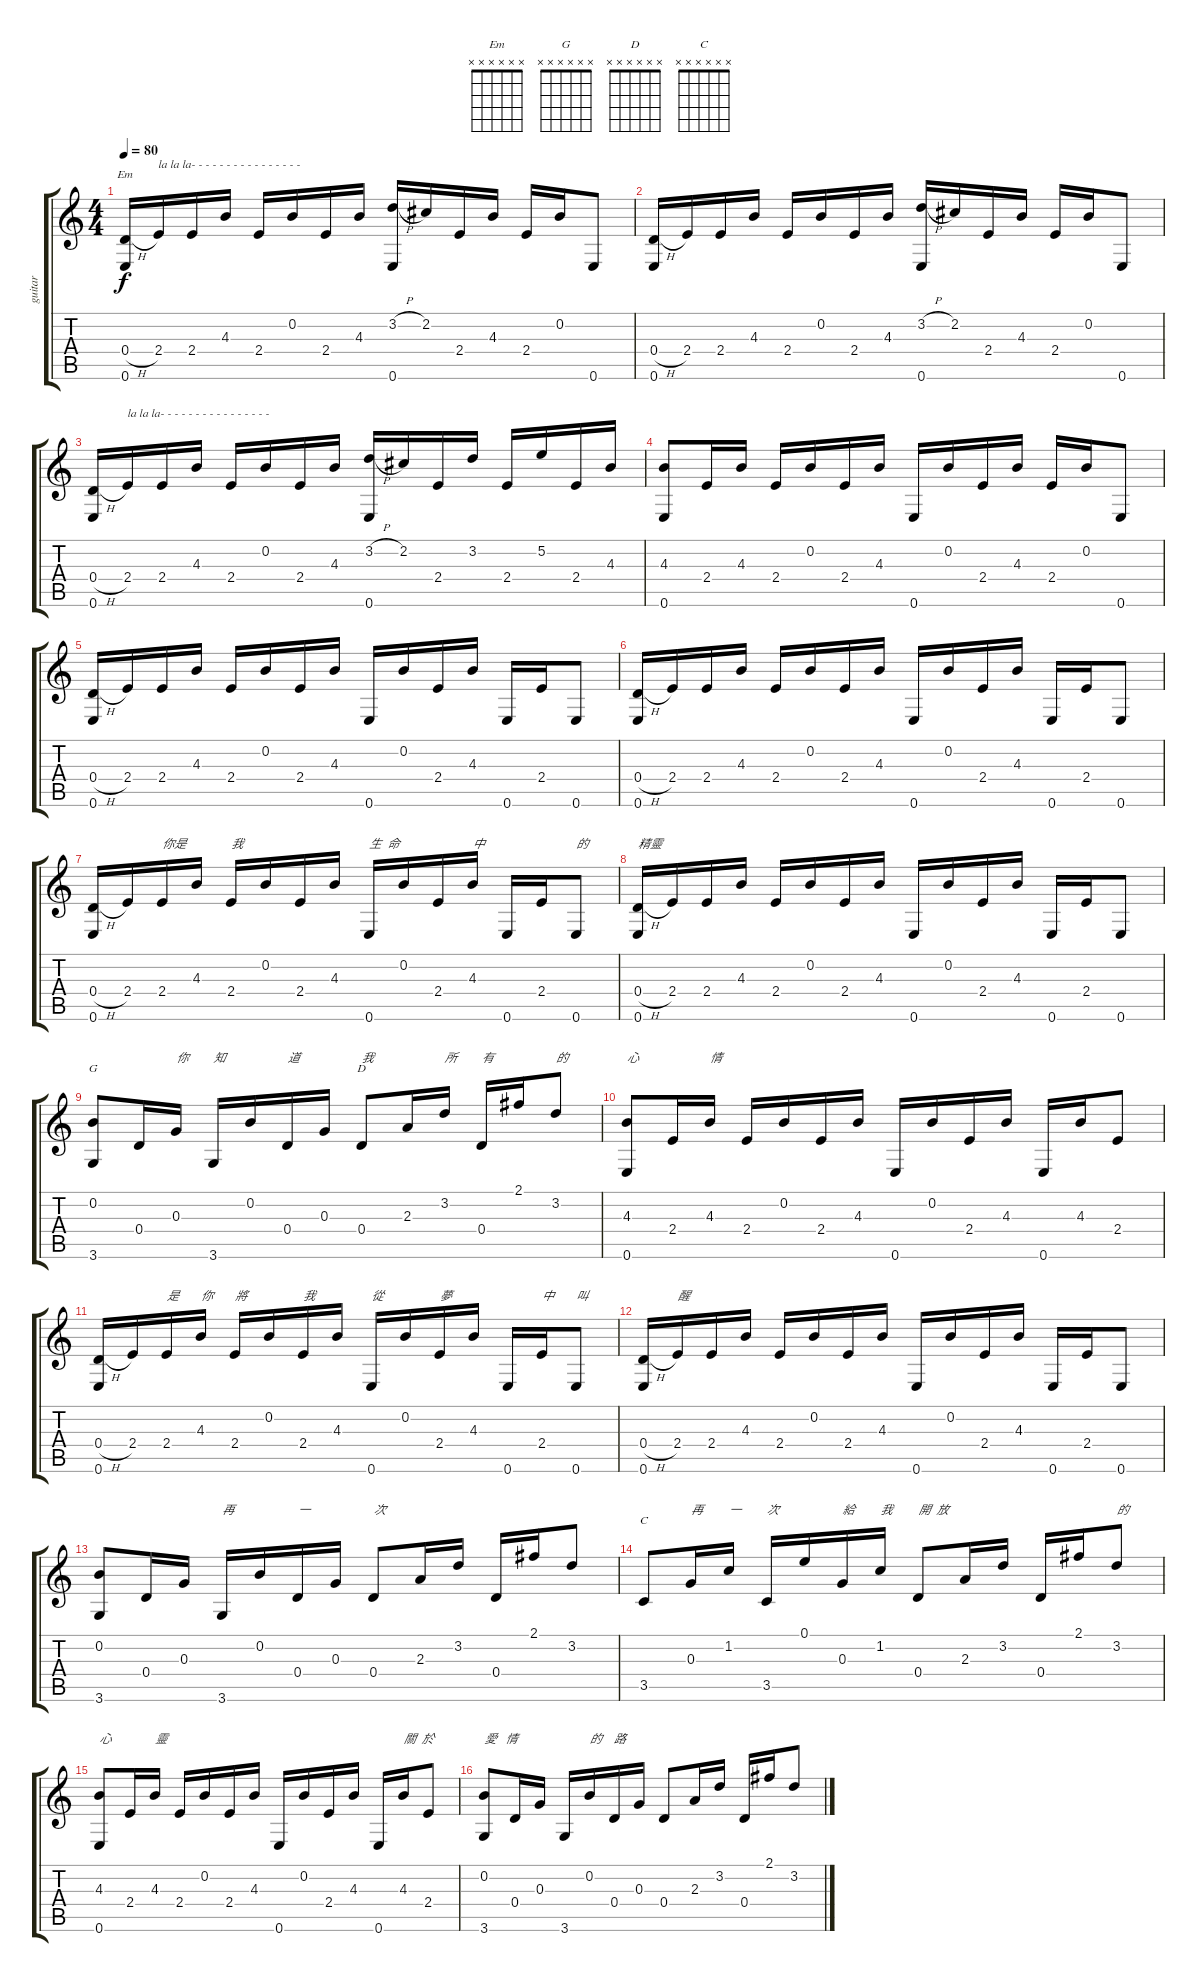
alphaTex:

\track ("guitar" "guitar") {instrument acousticguitarsteel}
\staff {score tabs}
\tuning (E4 B3 G3 D3 A2 E2) {hide}
\chord ("Em" x x x x x x) {firstfret 0}
\chord ("G" x x x x x x) {firstfret 0}
\chord ("D" x x x x x x) {firstfret 0}
\chord ("C" x x x x x x) {firstfret 0}
\ts (4 4)
\tempo 80
\clef g2
\ks c
(0.4{h} 0.6).16{ch "Em" dy f instrument acousticguitarsteel} 2.4.16{txt "la la la- - - - - - - - - - - - - - - - "} 2.4.16 4.3.16 2.4.16 0.2.16 2.4.16 4.3.16 (3.2{h} 0.6).16 2.2.16 2.4.16 4.3.16 2.4.16 0.2.16 0.6.8 |
(0.4{h} 0.6).16 2.4.16 2.4.16 4.3.16 2.4.16 0.2.16 2.4.16 4.3.16 (3.2{h} 0.6).16 2.2.16 2.4.16 4.3.16 2.4.16 0.2.16 0.6.8 |
(0.4{h} 0.6).16 2.4.16{txt "la la la- - - - - - - - - - - - - - - - "} 2.4.16 4.3.16 2.4.16 0.2.16 2.4.16 4.3.16 (3.2{h} 0.6).16 2.2.16 2.4.16 3.2.16 2.4.16 5.2.16 2.4.16 4.3.16 |
(4.3 0.6).8 2.4.16 4.3.16 2.4.16 0.2.16 2.4.16 4.3.16 0.6.16 0.2.16 2.4.16 4.3.16 2.4.16 0.2.16 0.6.8 |
(0.4{h} 0.6).16 2.4.16 2.4.16 4.3.16 2.4.16 0.2.16 2.4.16 4.3.16 0.6.16 0.2.16 2.4.16 4.3.16 0.6.16 2.4.16 0.6.8 |
(0.4{h} 0.6).16 2.4.16 2.4.16 4.3.16 2.4.16 0.2.16 2.4.16 4.3.16 0.6.16 0.2.16 2.4.16 4.3.16 0.6.16 2.4.16 0.6.8 |
(0.4{h} 0.6).16 2.4.16 2.4.16{txt "你是"} 4.3.16 2.4.16{txt "我"} 0.2.16 2.4.16 4.3.16 0.6.16{txt "生  命"} 0.2.16 2.4.16 4.3.16{txt "中"} 0.6.16 2.4.16 0.6.8{txt "的"} |
(0.4{h} 0.6).16{txt "精靈"} 2.4.16 2.4.16 4.3.16 2.4.16 0.2.16 2.4.16 4.3.16 0.6.16 0.2.16 2.4.16 4.3.16 0.6.16 2.4.16 0.6.8 |
(0.2 3.6).8{ch "G"} 0.4.16 0.3.16{txt "你"} 3.6.16{txt "知"} 0.2.16 0.4.16{txt "道"} 0.3.16 0.4.8{ch "D" txt "我"} 2.3.16 3.2.16{txt "所"} 0.4.16{txt "有"} 2.1.16 3.2.8{txt "的"} |
(4.3 0.6).8{txt "心"} 2.4.16 4.3.16{txt "情"} 2.4.16 0.2.16 2.4.16 4.3.16 0.6.16 0.2.16 2.4.16 4.3.16 0.6.16 4.3.16 2.4.8 |
(0.4{h} 0.6).16 2.4.16 2.4.16{txt "是"} 4.3.16{txt "你"} 2.4.16{txt "將"} 0.2.16 2.4.16{txt "我"} 4.3.16 0.6.16{txt "從"} 0.2.16 2.4.16{txt "夢"} 4.3.16 0.6.16 2.4.16{txt "中"} 0.6.8{txt "叫"} |
(0.4{h} 0.6).16 2.4.16{txt "醒"} 2.4.16 4.3.16 2.4.16 0.2.16 2.4.16 4.3.16 0.6.16 0.2.16 2.4.16 4.3.16 0.6.16 2.4.16 0.6.8 |
(0.2 3.6).8 0.4.16 0.3.16 3.6.16{txt "再"} 0.2.16 0.4.16{txt "一"} 0.3.16 0.4.8{txt "次"} 2.3.16 3.2.16 0.4.16 2.1.16 3.2.8 |
3.5.8{ch "C"} 0.3.16{txt "再"} 1.2.16{txt "一"} 3.5.16{txt "次"} 0.1.16 0.3.16{txt "給"} 1.2.16{txt "我"} 0.4.8{txt "開  放"} 2.3.16 3.2.16 0.4.16 2.1.16 3.2.8{txt "的"} |
(4.3 0.6).8{txt "心"} 2.4.16 4.3.16{txt "靈"} 2.4.16 0.2.16 2.4.16 4.3.16 0.6.16 0.2.16 2.4.16 4.3.16 0.6.16 4.3.16{txt "關  於"} 2.4.8 |
(0.2 3.6).8{txt "愛   情"} 0.4.16 0.3.16 3.6.16 0.2.16{txt "的    路"} 0.4.16 0.3.16 0.4.8 2.3.16 3.2.16 0.4.16 2.1.16 3.2.8
